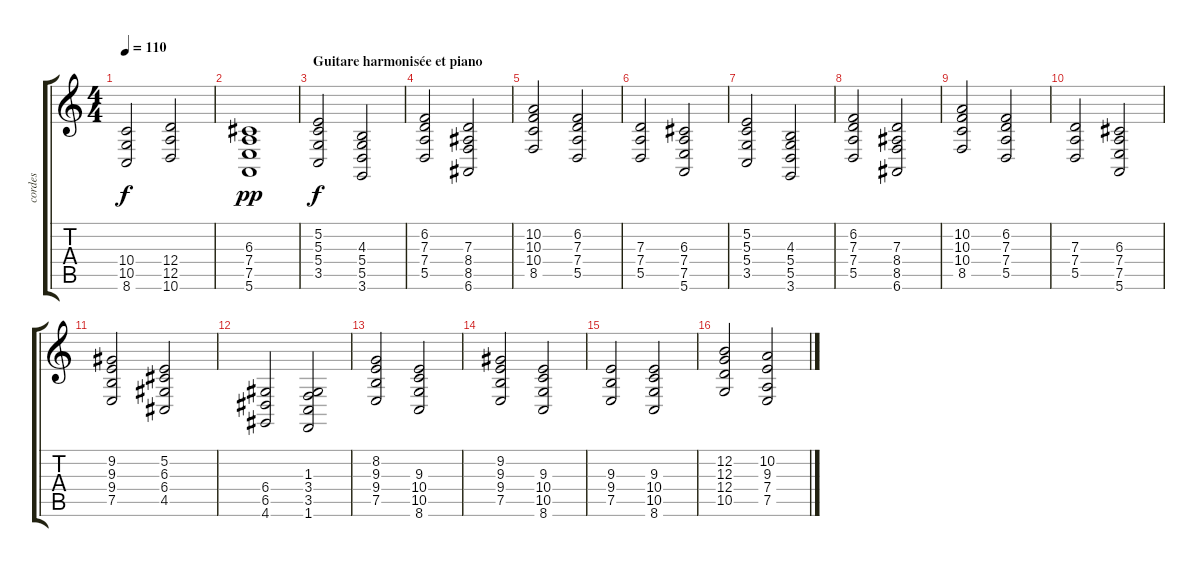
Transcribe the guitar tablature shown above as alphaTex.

\track ("cordes" "cordes") {instrument stringensemble1}
\staff {score tabs}
\tuning (E4 B3 G3 D3 A2 E2) {hide}
\ts (4 4)
\tempo 110
\clef g2
\ks c
(10.4 10.5 8.6).2{dy f} (12.4 12.5 10.6).2 |
(6.3 7.4 7.5 5.6).1{dy pp} |
\section ("" "Guitare harmonisée et piano")
(5.2 5.3 5.4 3.5).2{dy f} (4.3 5.4 5.5 3.6).2 |
(6.2 7.3 7.4 5.5).2 (7.3 8.4 8.5 6.6).2 |
(10.2 10.3 10.4 8.5).2 (6.2 7.3 7.4 5.5).2 |
(7.3 7.4 5.5).2 (6.3 7.4 7.5 5.6).2 |
(5.2 5.3 5.4 3.5).2 (4.3 5.4 5.5 3.6).2 |
(6.2 7.3 7.4 5.5).2 (7.3 8.4 8.5 6.6).2 |
(10.2 10.3 10.4 8.5).2 (6.2 7.3 7.4 5.5).2 |
(7.3 7.4 5.5).2 (6.3 7.4 7.5 5.6).2 |
(9.2 9.3 9.4 7.5).2 (5.2 6.3 6.4 4.5).2 |
(6.4 6.5 4.6).2 (1.3 3.4 3.5 1.6).2 |
(8.2 9.3 9.4 7.5).2 (9.3 10.4 10.5 8.6).2 |
(9.2 9.3 9.4 7.5).2 (9.3 10.4 10.5 8.6).2 |
(9.3 9.4 7.5).2 (9.3 10.4 10.5 8.6).2 |
(12.2 12.3 12.4 10.5).2 (10.2 9.3 7.4 7.5).2
